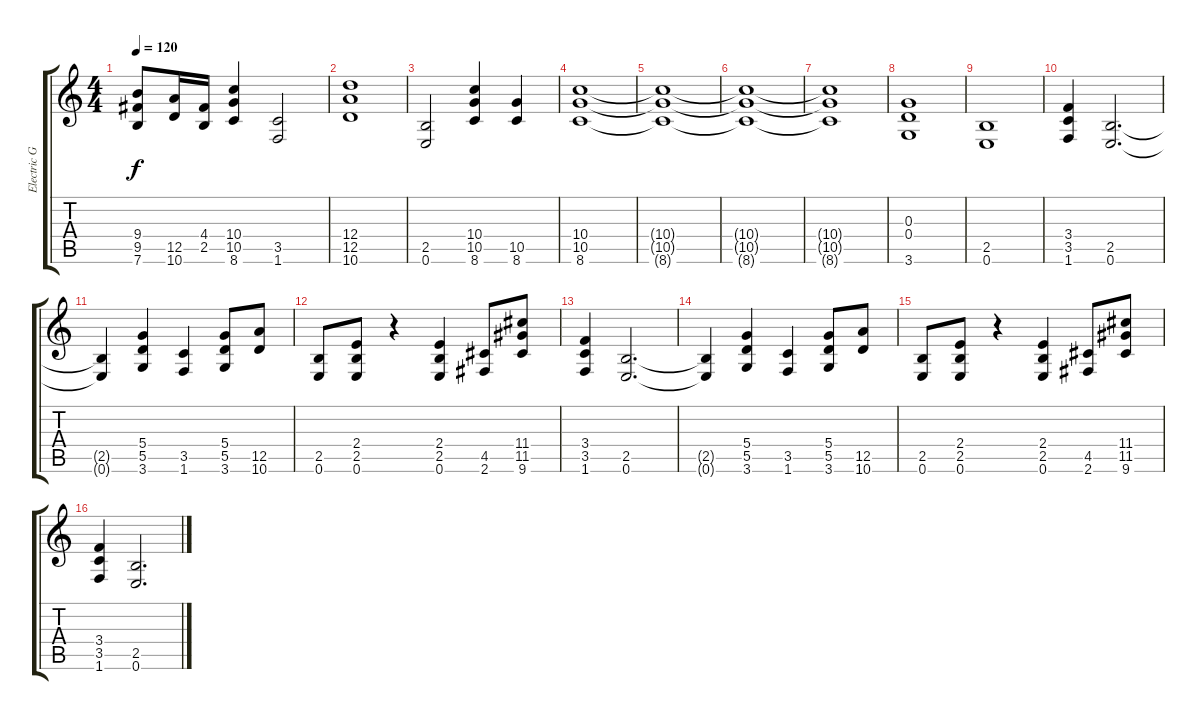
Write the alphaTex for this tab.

\track ("Electric Guitar" "Electric G") {instrument overdrivenguitar}
\staff {score tabs}
\tuning (E4 B3 G3 D3 A2 E2) {hide}
\ts (4 4)
\tempo 120
\clef g2
\ks c
(9.4 9.5 7.6).8{dy f} (12.5 10.6).16 (4.4 2.5).16 (10.4 10.5 8.6).4 (3.5 1.6).2 |
(12.4 12.5 10.6).1 |
(2.5 0.6).2 (10.4 10.5 8.6).4 (10.5 8.6).4 |
(10.4 10.5 8.6).1 |
(10.4{t} 10.5{t} 8.6{t}).1 |
(10.4{t} 10.5{t} 8.6{t}).1 |
(10.4{t} 10.5{t} 8.6{t}).1 |
(0.3 0.4 3.6).1 |
(2.5 0.6).1 |
(3.4 3.5 1.6).4 (2.5 0.6).2{d} |
(2.5{t} 0.6{t}).4 (5.4 5.5 3.6).4 (3.5 1.6).4 (5.4 5.5 3.6).8 (12.5 10.6).8 |
(2.5 0.6).8 (2.4 2.5 0.6).8 r.4 (2.4 2.5 0.6).4 (4.5 2.6).8 (11.4 11.5 9.6).8 |
(3.4 3.5 1.6).4 (2.5 0.6).2{d} |
(2.5{t} 0.6{t}).4 (5.4 5.5 3.6).4 (3.5 1.6).4 (5.4 5.5 3.6).8 (12.5 10.6).8 |
(2.5 0.6).8 (2.4 2.5 0.6).8 r.4 (2.4 2.5 0.6).4 (4.5 2.6).8 (11.4 11.5 9.6).8 |
(3.4 3.5 1.6).4 (2.5 0.6).2{d}
